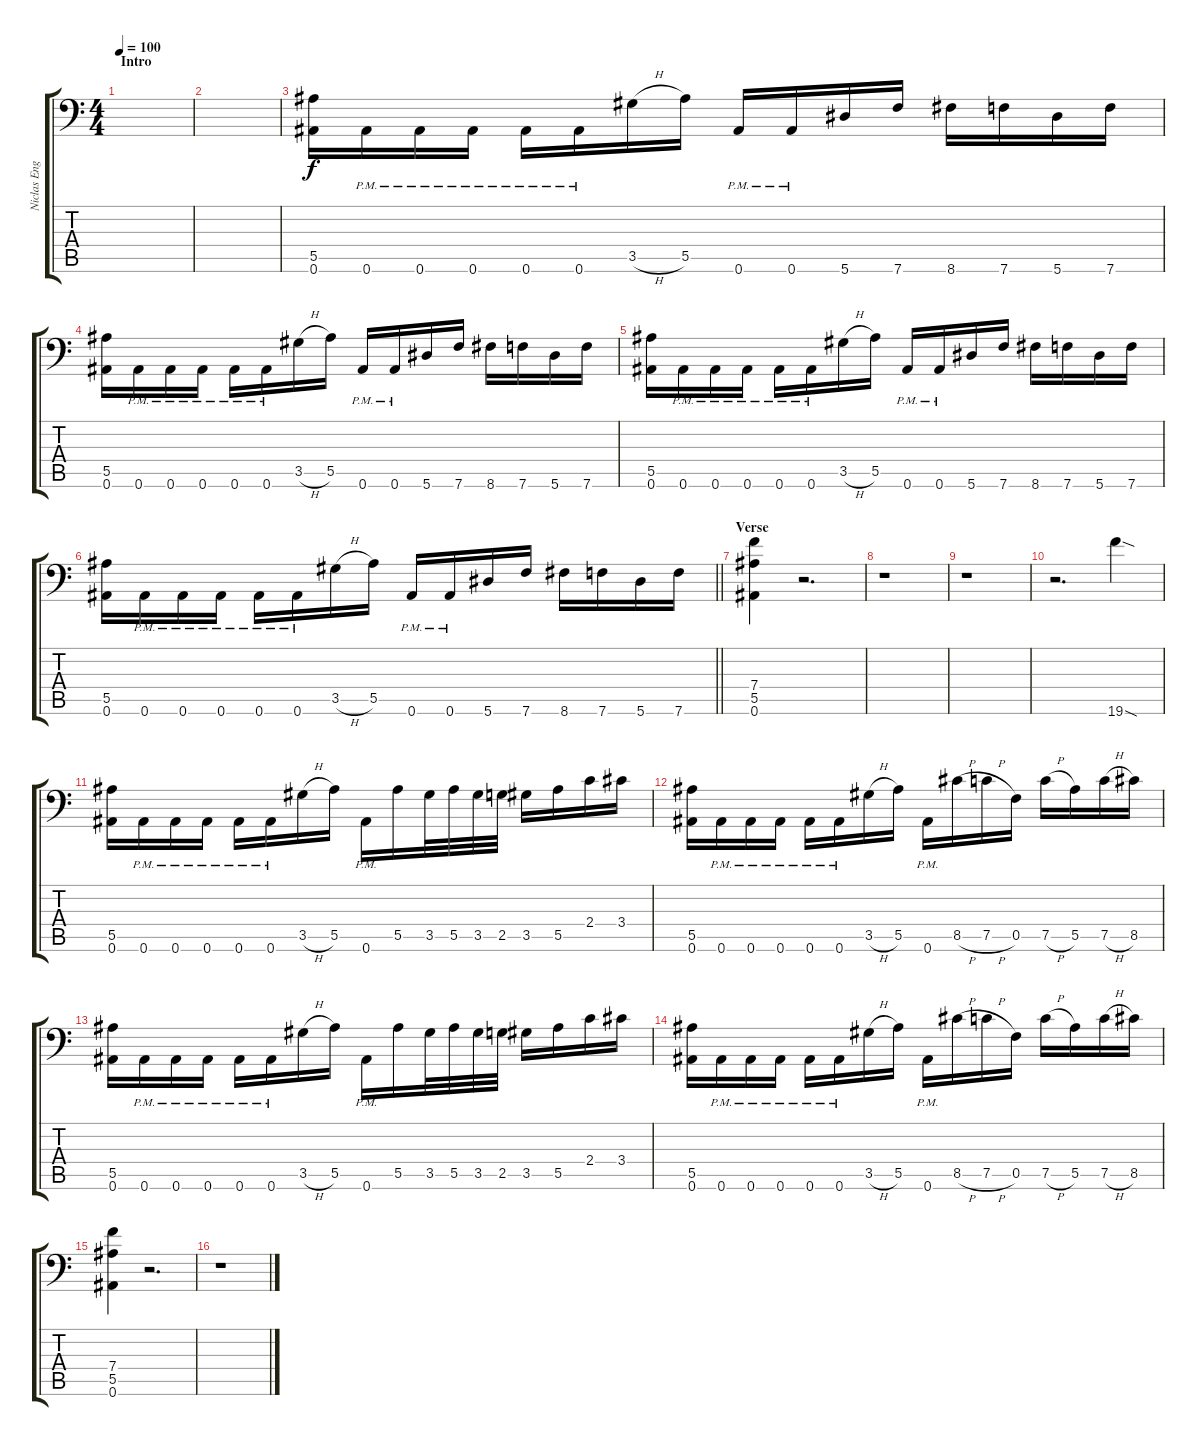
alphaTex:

\track ("Niclas Engelin" "Niclas Eng") {instrument distortionguitar}
\staff {score tabs}
\tuning (C4 G3 Eb3 Bb2 F2 Bb1) {hide}
\ts (4 4)
\section ("" "Intro")
\tempo 100
\clef f4
\ks c
|
|
(5.5 0.6).16 0.6{pm}.16 0.6{pm}.16 0.6{pm}.16 0.6{pm}.16 0.6{pm}.16 3.5{h}.16 5.5.16 0.6{pm}.16 0.6{pm}.16 5.6.16 7.6.16 8.6.16 7.6.16 5.6.16 7.6.16 |
(5.5 0.6).16 0.6{pm}.16 0.6{pm}.16 0.6{pm}.16 0.6{pm}.16 0.6{pm}.16 3.5{h}.16 5.5.16 0.6{pm}.16 0.6{pm}.16 5.6.16 7.6.16 8.6.16 7.6.16 5.6.16 7.6.16 |
(5.5 0.6).16 0.6{pm}.16 0.6{pm}.16 0.6{pm}.16 0.6{pm}.16 0.6{pm}.16 3.5{h}.16 5.5.16 0.6{pm}.16 0.6{pm}.16 5.6.16 7.6.16 8.6.16 7.6.16 5.6.16 7.6.16 |
\barLineRight lightlight
(5.5 0.6).16 0.6{pm}.16 0.6{pm}.16 0.6{pm}.16 0.6{pm}.16 0.6{pm}.16 3.5{h}.16 5.5.16 0.6{pm}.16 0.6{pm}.16 5.6.16 7.6.16 8.6.16 7.6.16 5.6.16 7.6.16 |
\section ("" "Verse")
(7.4 5.5 0.6).4 r.2{d} |
r.1 |
r.1 |
r.2{d} 19.6{sod}.4 |
(5.5 0.6).16 0.6{pm}.16 0.6{pm}.16 0.6{pm}.16 0.6{pm}.16 0.6{pm}.16 3.5{h}.16 5.5.16 0.6{pm}.16 5.5.16 3.5.32 5.5.32 3.5.32 2.5.32 3.5.16 5.5.16 2.4.16 3.4.16 |
(5.5 0.6).16 0.6{pm}.16 0.6{pm}.16 0.6{pm}.16 0.6{pm}.16 0.6{pm}.16 3.5{h}.16 5.5.16 0.6{pm}.16 8.5{h}.16 7.5{h}.16 0.5.16 7.5{h}.16 5.5.16 7.5{h}.16 8.5.16 |
(5.5 0.6).16 0.6{pm}.16 0.6{pm}.16 0.6{pm}.16 0.6{pm}.16 0.6{pm}.16 3.5{h}.16 5.5.16 0.6{pm}.16 5.5.16 3.5.32 5.5.32 3.5.32 2.5.32 3.5.16 5.5.16 2.4.16 3.4.16 |
(5.5 0.6).16 0.6{pm}.16 0.6{pm}.16 0.6{pm}.16 0.6{pm}.16 0.6{pm}.16 3.5{h}.16 5.5.16 0.6{pm}.16 8.5{h}.16 7.5{h}.16 0.5.16 7.5{h}.16 5.5.16 7.5{h}.16 8.5.16 |
(7.4 5.5 0.6).4 r.2{d} |
r.1
